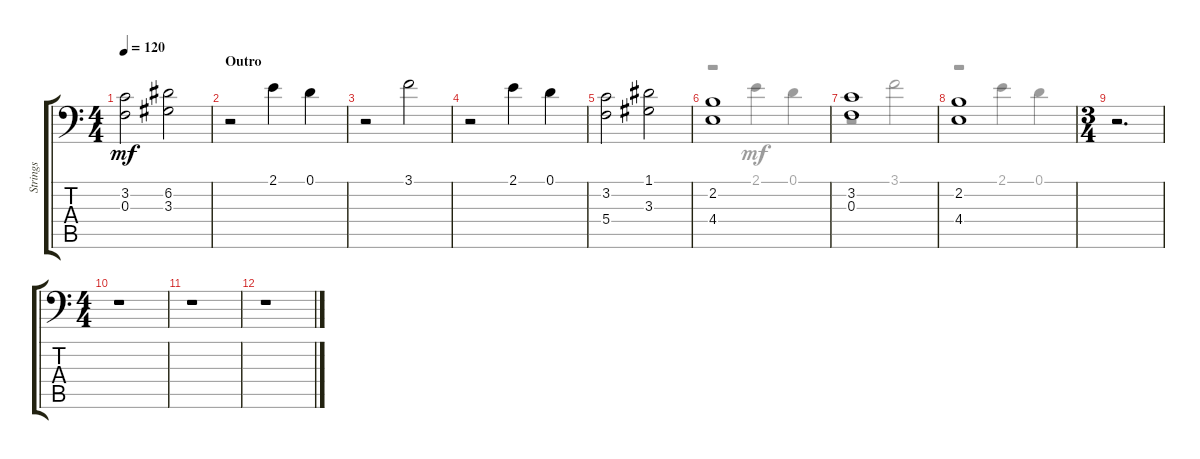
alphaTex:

\track ("Strings" "Strings") {instrument cello}
\staff {score tabs}
\tuning (D4 A3 F3 C3 G2 C2) {hide}
\voice
\ts (4 4)
\tempo 120
\clef f4
\ks aminor
(3.2 0.3).2{dy mf} (6.2 3.3).2 |
\section ("" "Outro")
r.2 2.1.4 0.1.4 |
r.2 3.1.2 |
r.2 2.1.4 0.1.4 |
(3.2 5.4).2 (1.1 3.3).2 |
(2.2 4.4).1 |
(3.2 0.3).1 |
(2.2 4.4).1 |
\ts (3 4)
r.2{d} |
\ts (4 4)
r.1 |
r.1 |
r.1
\voice
\clef f4
\ottava regular
\simile none
\ks aminor
|
|
|
|
|
r.2 2.1.4 0.1.4 |
r.2 3.1.2 |
r.2 2.1.4 0.1.4 |
|
|
|
